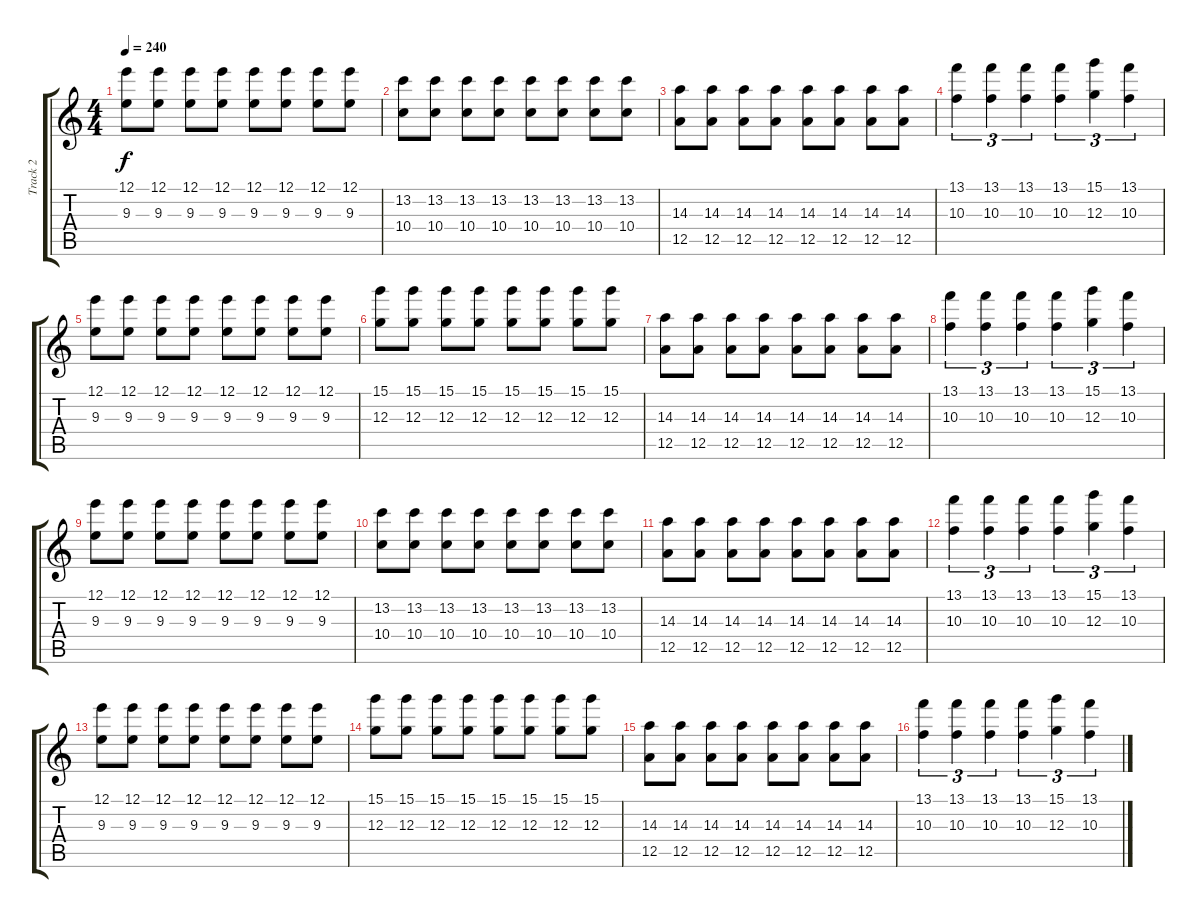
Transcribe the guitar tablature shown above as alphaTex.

\track ("Track 2" "Track 2") {instrument overdrivenguitar}
\staff {score tabs}
\tuning (E4 B3 G3 D3 A2 E2) {hide}
\ts (4 4)
\tempo 240
\clef g2
\ks c
(12.1 9.3).8{dy f} (12.1 9.3).8 (12.1 9.3).8 (12.1 9.3).8 (12.1 9.3).8 (12.1 9.3).8 (12.1 9.3).8 (12.1 9.3).8 |
(13.2 10.4).8 (13.2 10.4).8 (13.2 10.4).8 (13.2 10.4).8 (13.2 10.4).8 (13.2 10.4).8 (13.2 10.4).8 (13.2 10.4).8 |
(14.3 12.5).8 (14.3 12.5).8 (14.3 12.5).8 (14.3 12.5).8 (14.3 12.5).8 (14.3 12.5).8 (14.3 12.5).8 (14.3 12.5).8 |
(13.1 10.3).4{tu (3 2)} (13.1 10.3).4{tu (3 2)} (13.1 10.3).4{tu (3 2)} (13.1 10.3).4{tu (3 2)} (15.1 12.3).4{tu (3 2)} (13.1 10.3).4{tu (3 2)} |
(12.1 9.3).8 (12.1 9.3).8 (12.1 9.3).8 (12.1 9.3).8 (12.1 9.3).8 (12.1 9.3).8 (12.1 9.3).8 (12.1 9.3).8 |
(15.1 12.3).8 (15.1 12.3).8 (15.1 12.3).8 (15.1 12.3).8 (15.1 12.3).8 (15.1 12.3).8 (15.1 12.3).8 (15.1 12.3).8 |
(14.3 12.5).8 (14.3 12.5).8 (14.3 12.5).8 (14.3 12.5).8 (14.3 12.5).8 (14.3 12.5).8 (14.3 12.5).8 (14.3 12.5).8 |
(13.1 10.3).4{tu (3 2)} (13.1 10.3).4{tu (3 2)} (13.1 10.3).4{tu (3 2)} (13.1 10.3).4{tu (3 2)} (15.1 12.3).4{tu (3 2)} (13.1 10.3).4{tu (3 2)} |
(12.1 9.3).8 (12.1 9.3).8 (12.1 9.3).8 (12.1 9.3).8 (12.1 9.3).8 (12.1 9.3).8 (12.1 9.3).8 (12.1 9.3).8 |
(13.2 10.4).8 (13.2 10.4).8 (13.2 10.4).8 (13.2 10.4).8 (13.2 10.4).8 (13.2 10.4).8 (13.2 10.4).8 (13.2 10.4).8 |
(14.3 12.5).8 (14.3 12.5).8 (14.3 12.5).8 (14.3 12.5).8 (14.3 12.5).8 (14.3 12.5).8 (14.3 12.5).8 (14.3 12.5).8 |
(13.1 10.3).4{tu (3 2)} (13.1 10.3).4{tu (3 2)} (13.1 10.3).4{tu (3 2)} (13.1 10.3).4{tu (3 2)} (15.1 12.3).4{tu (3 2)} (13.1 10.3).4{tu (3 2)} |
(12.1 9.3).8 (12.1 9.3).8 (12.1 9.3).8 (12.1 9.3).8 (12.1 9.3).8 (12.1 9.3).8 (12.1 9.3).8 (12.1 9.3).8 |
(15.1 12.3).8 (15.1 12.3).8 (15.1 12.3).8 (15.1 12.3).8 (15.1 12.3).8 (15.1 12.3).8 (15.1 12.3).8 (15.1 12.3).8 |
(14.3 12.5).8 (14.3 12.5).8 (14.3 12.5).8 (14.3 12.5).8 (14.3 12.5).8 (14.3 12.5).8 (14.3 12.5).8 (14.3 12.5).8 |
(13.1 10.3).4{tu (3 2)} (13.1 10.3).4{tu (3 2)} (13.1 10.3).4{tu (3 2)} (13.1 10.3).4{tu (3 2)} (15.1 12.3).4{tu (3 2)} (13.1 10.3).4{tu (3 2)}
